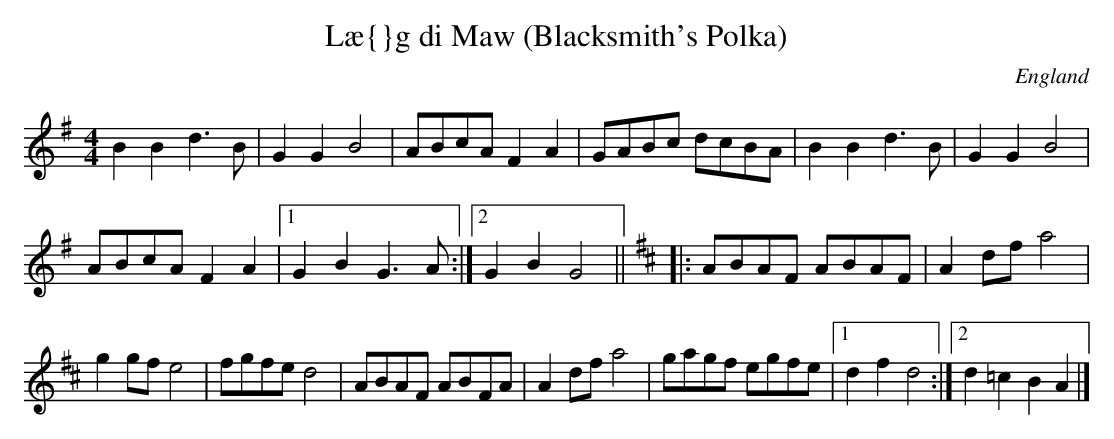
X:1
T:Læ{}g di Maw (Blacksmith's Polka)
O:England
O:Denmark
M:4/4
K:G
B2B2 d3B|G2G2 B4|ABcA F2A2|GABc dcBA|\
B2B2 d3B|G2G2 B4|
ABcA F2A2 |1 \
G2B2 G3A:|2 G2B2 G4 || \
K:D
|:ABAF ABAF|A2df a4|
g2gf e4| fgfe d4|\
ABAF ABFA|A2df a4| gagf egfe |1 \
d2f2 d4:|2 d2=c2 B2A2|]
